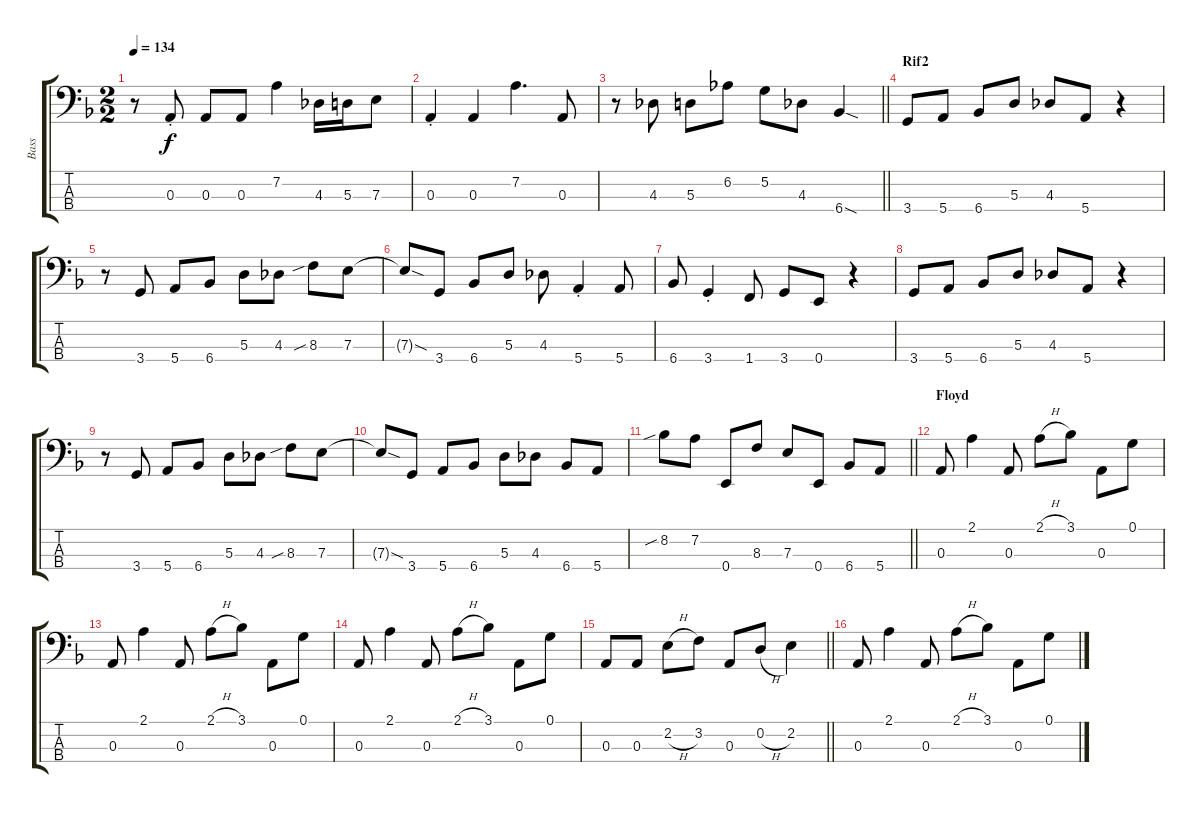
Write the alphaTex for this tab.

\track ("Bass" "Bass") {instrument electricbassfinger}
\staff {score tabs}
\tuning (G2 D2 A1 E1) {hide}
\ts (2 2)
\tempo 134
\clef f4
\ks f
r.8{dy f} 0.3{st}.8 0.3.8 0.3.8 7.2.4 4.3.16 5.3.16 7.3.8 |
0.3{st}.4 0.3.4 7.2.4{d} 0.3.8 |
\barLineRight lightlight
r.8 4.3.8 5.3.8 6.2.8 5.2.8 4.3.8 6.4{sod}.4 |
\section ("" "Rif2")
3.4.8 5.4.8 6.4.8 5.3.8 4.3.8 5.4.8 r.4 |
r.8 3.4.8 5.4.8 6.4.8 5.3.8 4.3.8 8.3{sib}.8 7.3.8 |
7.3{sod t}.8 3.4.8 6.4.8 5.3.8 4.3.8 5.4{st}.4 5.4.8 |
6.4.8 3.4{st}.4 1.4.8 3.4.8 0.4.8 r.4 |
3.4.8 5.4.8 6.4.8 5.3.8 4.3.8 5.4.8 r.4 |
r.8 3.4.8 5.4.8 6.4.8 5.3.8 4.3.8 8.3{sib}.8 7.3.8 |
7.3{sod t}.8 3.4.8 5.4.8 6.4.8 5.3.8 4.3.8 6.4.8 5.4.8 |
\barLineRight lightlight
8.2{sib}.8 7.2.8 0.4.8 8.3.8 7.3.8 0.4.8 6.4.8 5.4.8 |
\section ("" "Floyd")
0.3.8 2.1.4 0.3.8 2.1{h}.8 3.1.8 0.3.8 0.1.8 |
0.3.8 2.1.4 0.3.8 2.1{h}.8 3.1.8 0.3.8 0.1.8 |
0.3.8 2.1.4 0.3.8 2.1{h}.8 3.1.8 0.3.8 0.1.8 |
\barLineRight lightlight
0.3.8 0.3.8 2.2{h}.8 3.2.8 0.3.8 0.2{h}.8 2.2.4 |
0.3.8 2.1.4 0.3.8 2.1{h}.8 3.1.8 0.3.8 0.1.8
